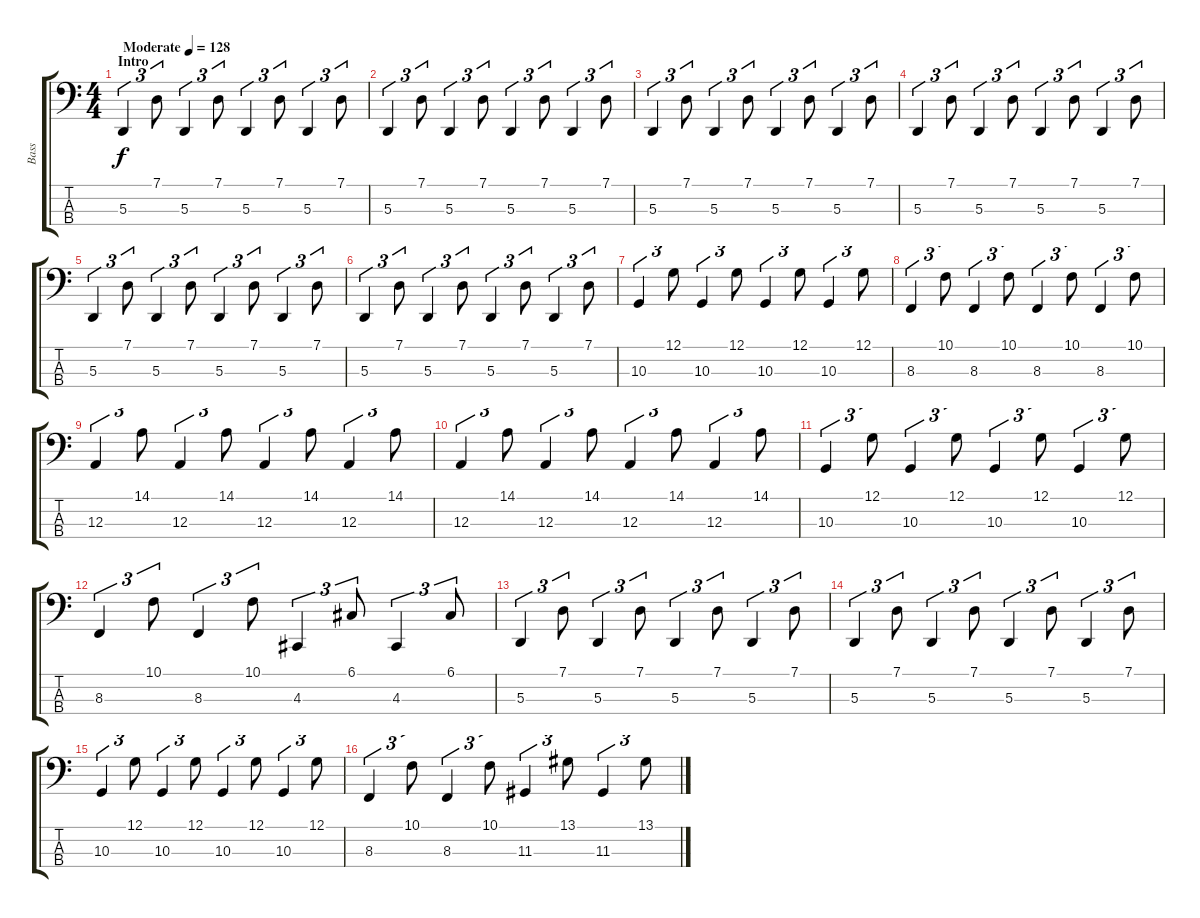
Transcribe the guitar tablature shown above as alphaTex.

\track ("Bass" "Bass") {instrument synthbrass1}
\staff {score tabs}
\tuning (G2 D2 A1 E1) {hide}
\ts (4 4)
\section ("" "Intro")
\tempo (128 "Moderate")
\clef f4
\ks c
5.3.4{tu (3 2) dy f instrument synthbrass1} 7.1.8{tu (3 2)} 5.3.4{tu (3 2)} 7.1.8{tu (3 2)} 5.3.4{tu (3 2)} 7.1.8{tu (3 2)} 5.3.4{tu (3 2)} 7.1.8{tu (3 2)} |
5.3.4{tu (3 2)} 7.1.8{tu (3 2)} 5.3.4{tu (3 2)} 7.1.8{tu (3 2)} 5.3.4{tu (3 2)} 7.1.8{tu (3 2)} 5.3.4{tu (3 2)} 7.1.8{tu (3 2)} |
5.3.4{tu (3 2)} 7.1.8{tu (3 2)} 5.3.4{tu (3 2)} 7.1.8{tu (3 2)} 5.3.4{tu (3 2)} 7.1.8{tu (3 2)} 5.3.4{tu (3 2)} 7.1.8{tu (3 2)} |
5.3.4{tu (3 2)} 7.1.8{tu (3 2)} 5.3.4{tu (3 2)} 7.1.8{tu (3 2)} 5.3.4{tu (3 2)} 7.1.8{tu (3 2)} 5.3.4{tu (3 2)} 7.1.8{tu (3 2)} |
5.3.4{tu (3 2)} 7.1.8{tu (3 2)} 5.3.4{tu (3 2)} 7.1.8{tu (3 2)} 5.3.4{tu (3 2)} 7.1.8{tu (3 2)} 5.3.4{tu (3 2)} 7.1.8{tu (3 2)} |
5.3.4{tu (3 2)} 7.1.8{tu (3 2)} 5.3.4{tu (3 2)} 7.1.8{tu (3 2)} 5.3.4{tu (3 2)} 7.1.8{tu (3 2)} 5.3.4{tu (3 2)} 7.1.8{tu (3 2)} |
10.3.4{tu (3 2)} 12.1.8{tu (3 2)} 10.3.4{tu (3 2)} 12.1.8{tu (3 2)} 10.3.4{tu (3 2)} 12.1.8{tu (3 2)} 10.3.4{tu (3 2)} 12.1.8{tu (3 2)} |
8.3.4{tu (3 2)} 10.1.8{tu (3 2)} 8.3.4{tu (3 2)} 10.1.8{tu (3 2)} 8.3.4{tu (3 2)} 10.1.8{tu (3 2)} 8.3.4{tu (3 2)} 10.1.8{tu (3 2)} |
12.3.4{tu (3 2)} 14.1.8{tu (3 2)} 12.3.4{tu (3 2)} 14.1.8{tu (3 2)} 12.3.4{tu (3 2)} 14.1.8{tu (3 2)} 12.3.4{tu (3 2)} 14.1.8{tu (3 2)} |
12.3.4{tu (3 2)} 14.1.8{tu (3 2)} 12.3.4{tu (3 2)} 14.1.8{tu (3 2)} 12.3.4{tu (3 2)} 14.1.8{tu (3 2)} 12.3.4{tu (3 2)} 14.1.8{tu (3 2)} |
10.3.4{tu (3 2)} 12.1.8{tu (3 2)} 10.3.4{tu (3 2)} 12.1.8{tu (3 2)} 10.3.4{tu (3 2)} 12.1.8{tu (3 2)} 10.3.4{tu (3 2)} 12.1.8{tu (3 2)} |
8.3.4{tu (3 2)} 10.1.8{tu (3 2)} 8.3.4{tu (3 2)} 10.1.8{tu (3 2)} 4.3.4{tu (3 2)} 6.1.8{tu (3 2)} 4.3.4{tu (3 2)} 6.1.8{tu (3 2)} |
5.3.4{tu (3 2)} 7.1.8{tu (3 2)} 5.3.4{tu (3 2)} 7.1.8{tu (3 2)} 5.3.4{tu (3 2)} 7.1.8{tu (3 2)} 5.3.4{tu (3 2)} 7.1.8{tu (3 2)} |
5.3.4{tu (3 2)} 7.1.8{tu (3 2)} 5.3.4{tu (3 2)} 7.1.8{tu (3 2)} 5.3.4{tu (3 2)} 7.1.8{tu (3 2)} 5.3.4{tu (3 2)} 7.1.8{tu (3 2)} |
10.3.4{tu (3 2)} 12.1.8{tu (3 2)} 10.3.4{tu (3 2)} 12.1.8{tu (3 2)} 10.3.4{tu (3 2)} 12.1.8{tu (3 2)} 10.3.4{tu (3 2)} 12.1.8{tu (3 2)} |
8.3.4{tu (3 2)} 10.1.8{tu (3 2)} 8.3.4{tu (3 2)} 10.1.8{tu (3 2)} 11.3.4{tu (3 2)} 13.1.8{tu (3 2)} 11.3.4{tu (3 2)} 13.1.8{tu (3 2)}
